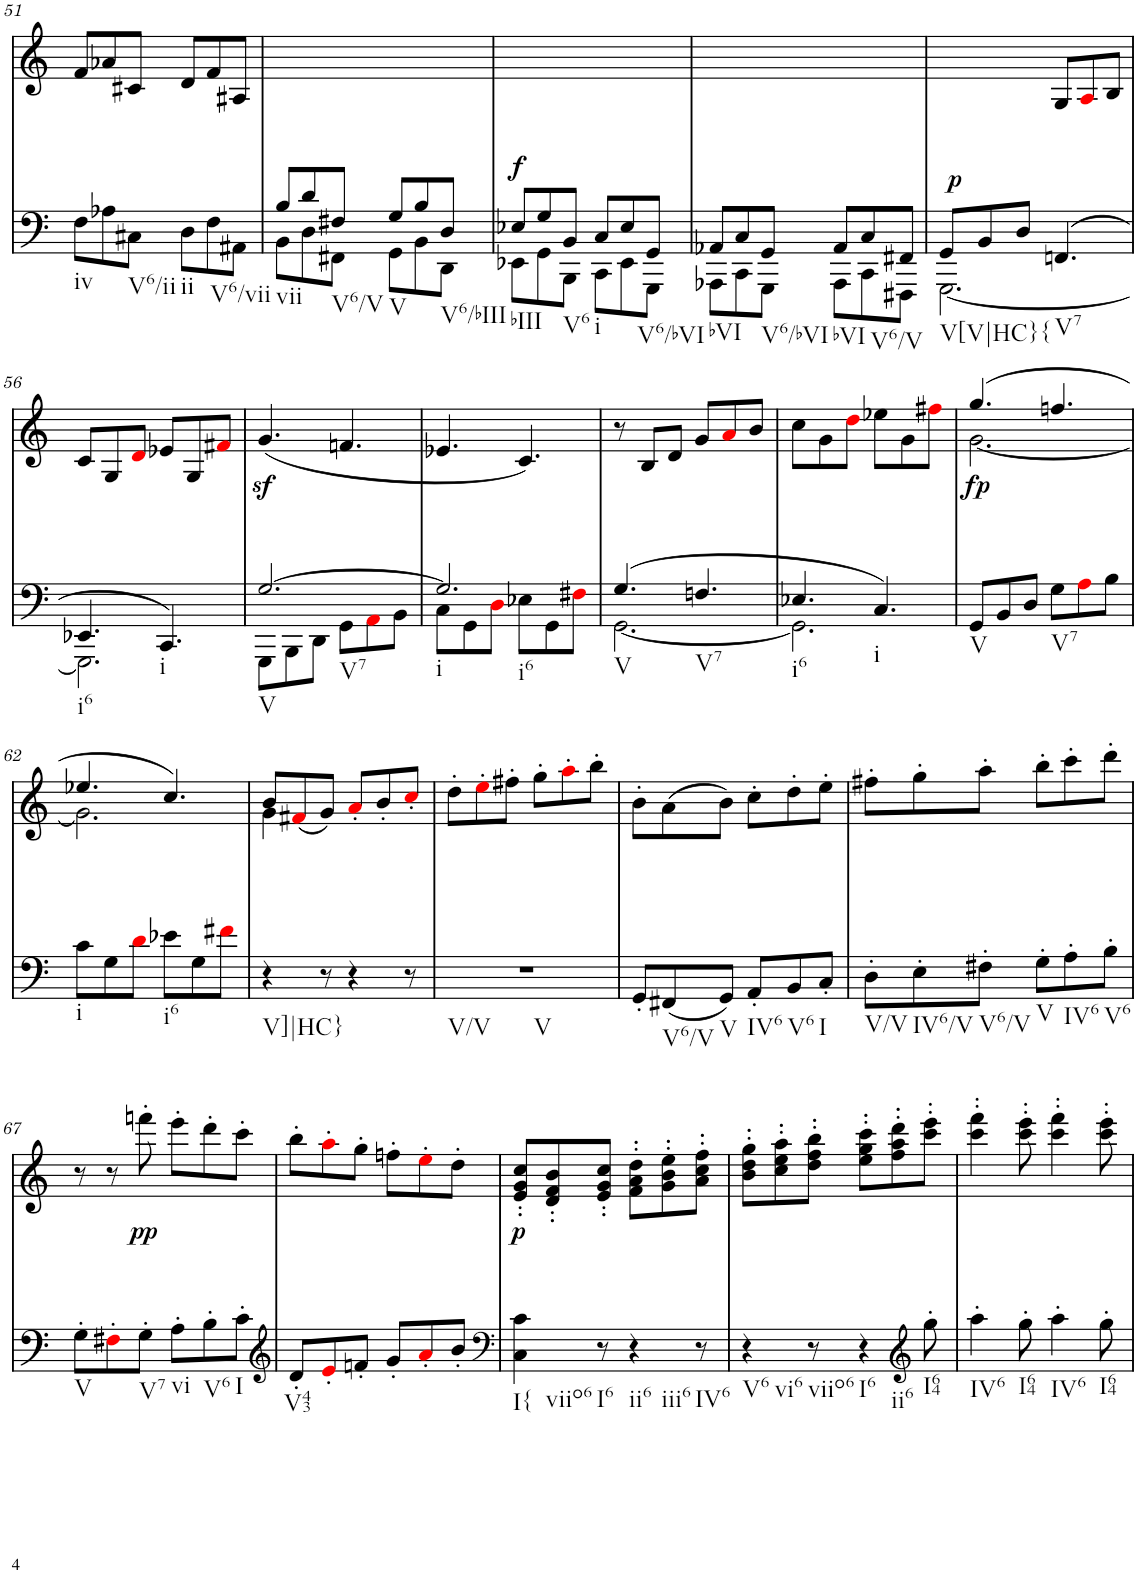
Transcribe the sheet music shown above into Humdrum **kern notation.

**kern	**dynam	**kern	**dynam
*part2	*part2	*part1	*part1
*staff2	*staff2	*staff1	*staff1
*I"piano	*	*I"piano	*
*I'Pno	*	*I'Pno	*
!!LO:PB:g=z
*clefG2	*	*clefG2	*
*k[]	*	*k[]	*
*M6/8	*	*M6/8	*
=51	=51	=51	=51
!LO:TX:b:t=iv	!	!	!
8F\L	.	8f/L	.
8A-X\	.	8a-X/	.
!LO:TX:b:t=V6/ii	!	!	!
8C#X\J	.	8c#X/J	.
!LO:TX:b:t=ii	!	!	!
8D\L	.	8d/L	.
8F\	.	8f/	.
!LO:TX:b:t=V6/vii	!	!	!
8AA#X\J	.	8A#X/J	.
=52	=52	=52	=52
*^	*	*	*
!LO:TX:b:t=vii	!	!	!	!
8B/L	8BB\L	.	2.ryy	.
8d/	8D\	.	.	.
!LO:TX:b:t=V6/V	!	!	!	!
8F#X/J	8FF#X\J	.	.	.
!LO:TX:b:t=V	!	!	!	!
8G/L	8GG\L	.	.	.
8B/	8BB\	.	.	.
!LO:TX:b:t=V6/bIII	!	!	!	!
8D/J	8DD\J	.	.	.
=53	=53	=53	=53	=53
!LO:TX:b:t=bIII	!	!	!	!
!	!	!LO:DY:a	!	!
8E-X/L	8EE-X\L	f	2.ryy	.
8G/	8GG\	.	.	.
!LO:TX:b:t=V6	!	!	!	!
8BB/J	8BBB\J	.	.	.
!LO:TX:b:t=i	!	!	!	!
8C/L	8CC\L	.	.	.
8E-/	8EE-\	.	.	.
!LO:TX:b:t=V6/bVI	!	!	!	!
8GG/J	8GGG\J	.	.	.
=54	=54	=54	=54	=54
!LO:TX:b:t=bVI	!	!	!	!
8AA-X/L	8AAA-X\L	.	2.ryy	.
8C/	8CC\	.	.	.
!LO:TX:b:t=V6/bVI	!	!	!	!
8GG/J	8GGG\J	.	.	.
!LO:TX:b:t=bVI	!	!	!	!
8AA-/L	8AAA-\L	.	.	.
8C/	8CC\	.	.	.
!LO:TX:b:t=V6/V	!	!	!	!
8FF#X/J	8FFF#X\J	.	.	.
=55	=55	=55	=55	=55
!LO:TX:b:t=V[V|HC}{	!	!	!	!
!	!	!LO:DY:a	!	!
8GG/L	[2.GGG\	p	4ryy	.
8BB/	.	.	.	.
8D/J	.	.	8ryy	.
!LO:TX:b:t=V7	!	!	!	!
(4.FFn/	.	.	8G/L	.
.	.	.	8Ai/	.
.	.	.	8B/J	.
!!LO:LB:g=z
=56	=56	=56	=56	=56
!LO:TX:b:t=i6	!	!	!	!
4.EE-X/	2.GGG\]	.	8c/L	.
.	.	.	8G/	.
.	.	.	8di/J	.
!LO:TX:b:t=i	!	!	!	!
4.CC/)	.	.	8e-X/L	.
.	.	.	8G/	.
.	.	.	8f#Xi/J	.
=57	=57	=57	=57	=57
!LO:TX:b:t=V	!	!	!	!
!LO:TX:b:t=V7	!	!	!	!
[2.G/	8GGG\L	.	(4.gz</	.
.	8BBB\	.	.	.
.	8DD\J	.	.	.
.	8GG\L	.	4.fn/	.
.	8AAi\	.	.	.
.	8BB\J	.	.	.
=58	=58	=58	=58	=58
!LO:TX:b:t=i	!	!	!	!
!LO:TX:b:t=i6	!	!	!	!
2.G/]	8C\L	.	4.e-X/	.
.	8GG\	.	.	.
.	8Di\J	.	.	.
.	8E-X\L	.	4.c/)	.
.	8GG\	.	.	.
.	8F#Xi\J	.	.	.
=59	=59	=59	=59	=59
!LO:TX:b:t=V	!	!	!	!
(4.G/	[2.GG\	.	8r	.
.	.	.	8B/L	.
.	.	.	8d/J	.
!LO:TX:b:t=V7	!	!	!	!
4.Fn/	.	.	8g/L	.
.	.	.	8ai/	.
.	.	.	8b/J	.
=60	=60	=60	=60	=60
!LO:TX:b:t=i6	!	!	!	!
4.E-X/	2.GG\]	.	8cc\L	.
.	.	.	8g\	.
.	.	.	8ddi\J	.
!LO:TX:b:t=i	!	!	!	!
4.C/)	.	.	8ee-X\L	.
.	.	.	8g\	.
.	.	.	8ff#Xi\J	.
*v	*v	*	*	*
=61	=61	=61	=61
*	*	*^	*
!LO:TX:b:t=V	!	!	!	!
!	!	!	!	!LO:DY:b
8GG/L	.	(4.gg/	[2.g\	fp
8BB/	.	.	.	.
8D/J	.	.	.	.
!LO:TX:b:t=V7	!	!	!	!
8G\L	.	4.ffn/	.	.
8Ai\	.	.	.	.
8B\J	.	.	.	.
!!LO:LB:g=z	!!
=62	=62	=62	=62	=62
!LO:TX:b:t=i	!	!	!	!
8c\L	.	4.ee-X/	2.g\]	.
8G\	.	.	.	.
8di\J	.	.	.	.
!LO:TX:b:t=i6	!	!	!	!
8e-X\L	.	4.cc/)	.	.
8G\	.	.	.	.
8f#Xi\J	.	.	.	.
=63	=63	=63	=63	=63
!LO:TX:b:t=V]|HC}	!	!	!	!
4r	.	8b/L	4g\	.
.	.	(<8f#Xi/	.	.
8r	.	8g/J)	2ryy	.
4r	.	8a'i/L	.	.
.	.	8b'/	.	.
8r	.	8cc'i/J	.	.
*	*	*v	*v	*
=64	=64	=64	=64
!LO:TX:b:t=V/V	!	!	!
!LO:TX:b:t=V	!	!	!
2.r	.	8dd'\L	.
.	.	8ee'i\	.
.	.	8ff#X'\J	.
.	.	8gg'\L	.
.	.	8aa'i\	.
.	.	8bb'\J	.
=65	=65	=65	=65
8GG'/L	.	8b'\L	.
!LO:TX:b:t=V6/V	!	!	!
(8FF#X/	.	(8a\	.
!LO:TX:b:t=V	!	!	!
8GG/J)	.	8b\J)	.
!LO:TX:b:t=IV6	!	!	!
8AA'/L	.	8cc'\L	.
!LO:TX:b:t=V6	!	!	!
8BB/	.	8dd'\	.
!LO:TX:b:t=I	!	!	!
8C'/J	.	8ee'\J	.
=66	=66	=66	=66
!LO:TX:b:t=V/V	!	!	!
8D'\L	.	8ff#X'\L	.
!LO:TX:b:t=IV6/V	!	!	!
8E'\	.	8gg'\	.
!LO:TX:b:t=V6/V	!	!	!
8F#X'\J	.	8aa'\J	.
!LO:TX:b:t=V	!	!	!
8G'\L	.	8bb'\L	.
!LO:TX:b:t=IV6	!	!	!
8A'\	.	8ccc'\	.
!LO:TX:b:t=V6	!	!	!
8B'\J	.	8ddd'\J	.
!!LO:LB:g=z
=67	=67	=67	=67
!LO:TX:b:t=V	!	!	!
8G'\L	.	8r	.
8F#X'i\	.	8r	.
!LO:TX:b:t=V7	!	!	!
!	!	!	!LO:DY:b
8G'\J	.	8fffn'\	pp
!LO:TX:b:t=vi	!	!	!
8A'\L	.	8eee'\L	.
!LO:TX:b:t=V6	!	!	!
8B'\	.	8ddd'\	.
!LO:TX:b:t=I	!	!	!
8c'\J	.	8ccc'\J	.
=68	=68	=68	=68
*clefG2	*	*	*
!LO:TX:b:t=V43	!	!	!
8d'/L	.	8bb'\L	.
8e'i/	.	8aa'i\	.
8fn'/J	.	8gg'\J	.
8g'/L	.	8ffn'\L	.
8a'i/	.	8ee'i\	.
8b'/J	.	8dd'\J	.
=69	=69	=69	=69
*clefF4	*	*	*
!LO:TX:b:t=I{	!	!	!
!LO:TX:b:t=viio6	!	!	!
!	!	!	!LO:DY:b
4C\ 4c\	.	8e/' 8g/' 8cc/'L	p
.	.	8d/' 8f/' 8b/'	.
!LO:TX:b:t=I6	!	!	!
8r	.	8e/' 8g/' 8cc/'J	.
!LO:TX:b:t=ii6	!	!	!
!LO:TX:b:t=iii6	!	!	!
4r	.	8f\' 8a\' 8dd\'L	.
.	.	8g\' 8b\' 8ee\'	.
!LO:TX:b:t=IV6	!	!	!
8r	.	8a\' 8cc\' 8ff\'J	.
=70	=70	=70	=70
!LO:TX:b:t=V6	!	!	!
!LO:TX:b:t=vi6	!	!	!
4r	.	8b\' 8dd\' 8gg\'L	.
.	.	8cc\' 8ee\' 8aa\'	.
!LO:TX:b:t=viio6	!	!	!
8r	.	8dd\' 8ff\' 8bb\'J	.
!LO:TX:b:t=I6	!	!	!
!LO:TX:b:t=ii6	!	!	!
4r	.	8ee\' 8gg\' 8ccc\'L	.
.	.	8ff\' 8aa\' 8ddd\'	.
*clefG2	*	*	*
!LO:TX:b:t=I64	!	!	!
8gg'\	.	8ccc\' 8eee\'J	.
=71	=71	=71	=71
!LO:TX:b:t=IV6	!	!	!
4aa'\	.	4ccc\' 4fff\'	.
!LO:TX:b:t=I64	!	!	!
8gg'\	.	8ccc\' 8eee\'	.
!LO:TX:b:t=IV6	!	!	!
4aa'\	.	4ccc\' 4fff\'	.
!LO:TX:b:t=I64	!	!	!
8gg'\	.	8ccc\' 8eee\'	.
=	=	=	=
*-	*-	*-	*-
